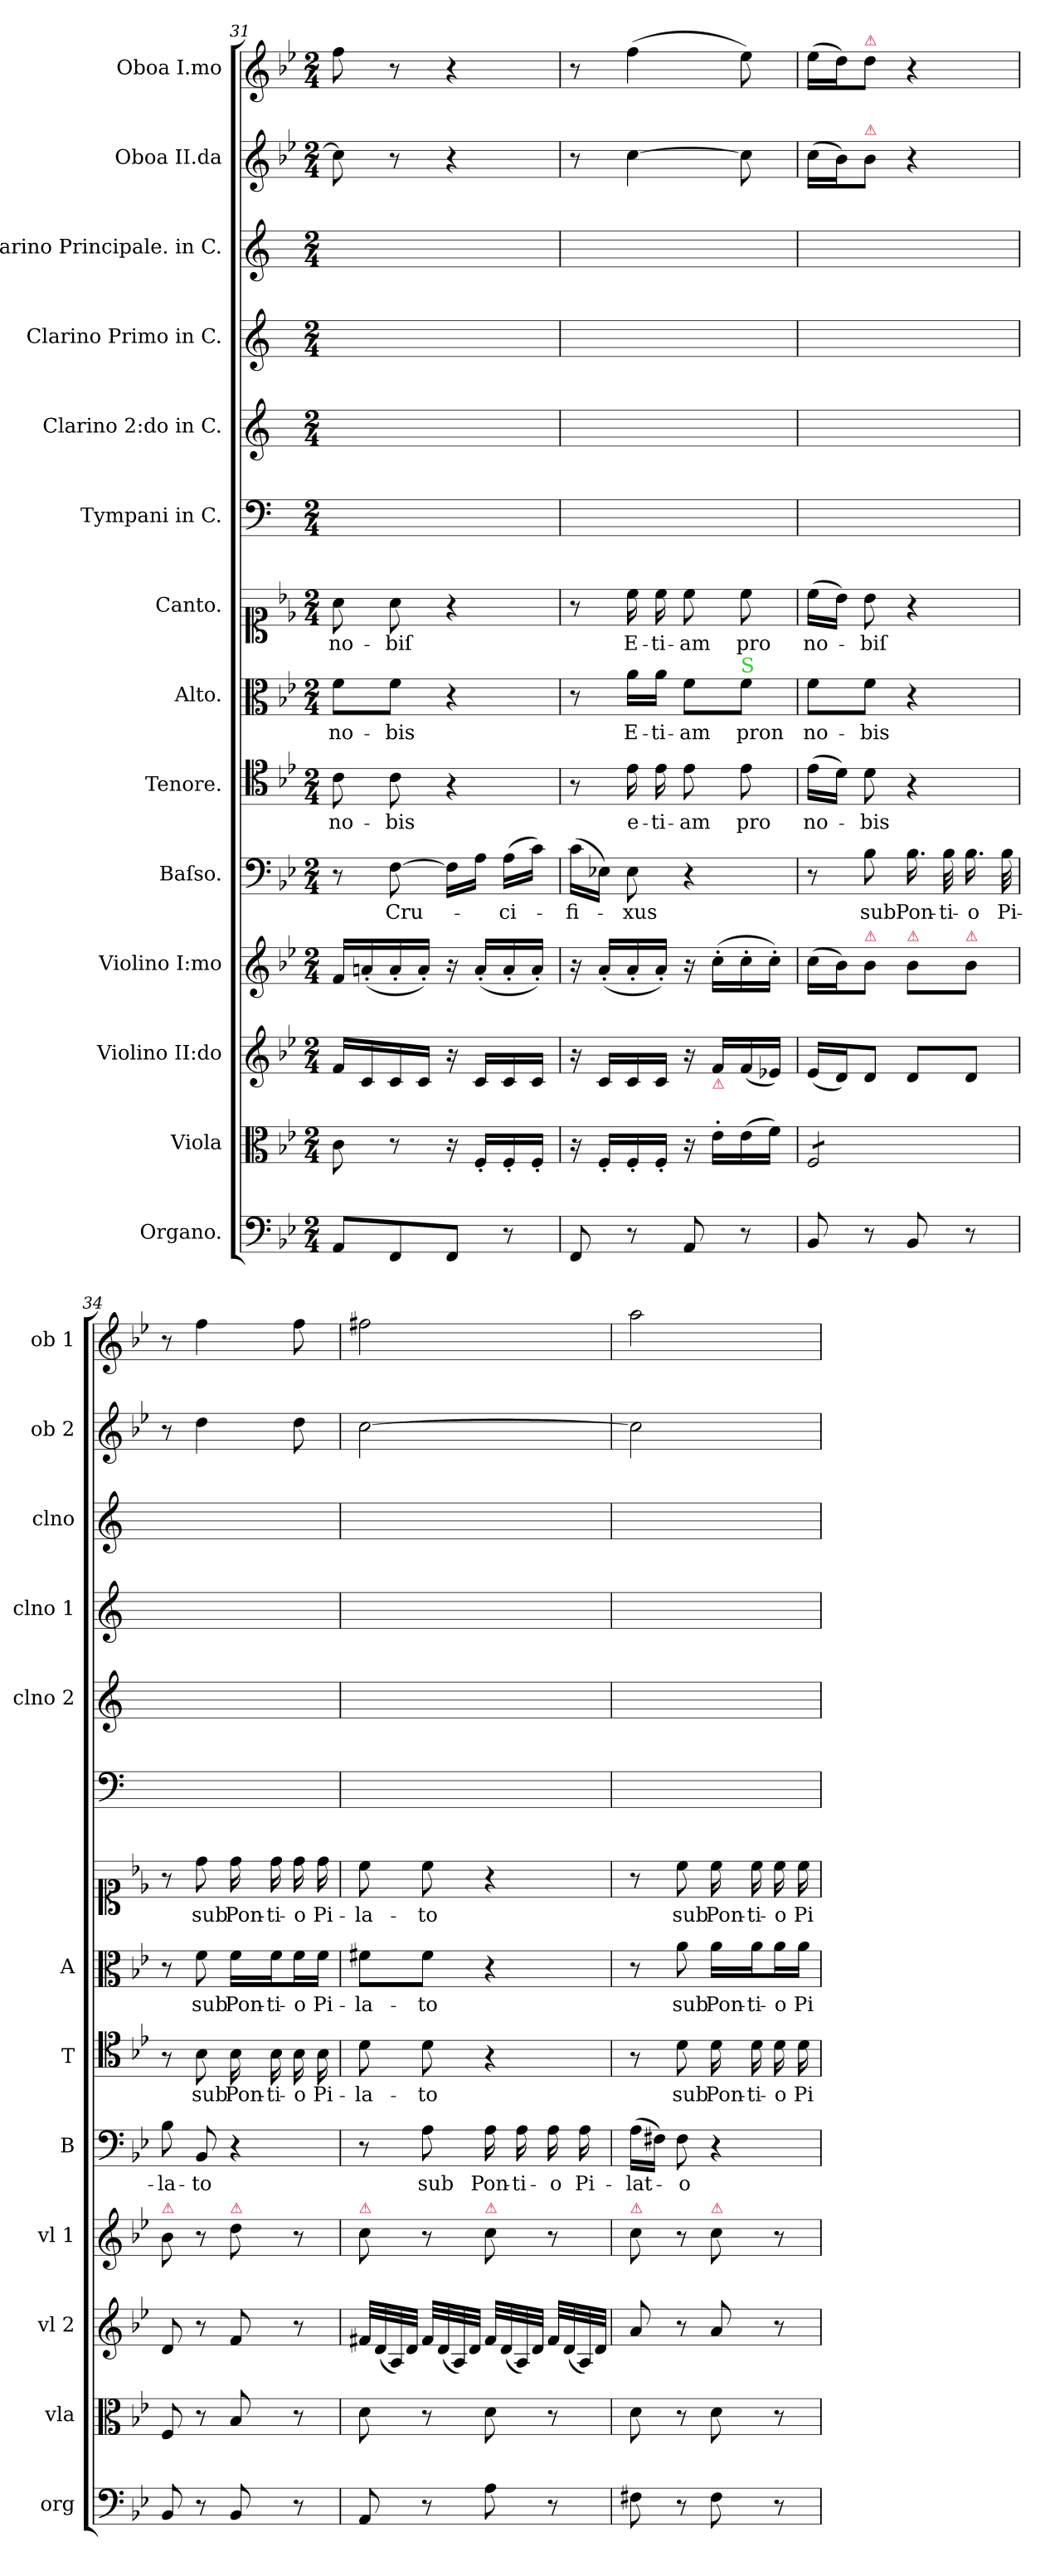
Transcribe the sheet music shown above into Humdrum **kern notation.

**kern	**kern	**kern	**kern	**kern	**text	**kern	**text	**kern	**text	**kern	**text	**kern	**kern	**kern	**kern	**kern	**kern
*part14	*part13	*part12	*part11	*part10	*part10	*part9	*part9	*part8	*part8	*part7	*part7	*part6	*part5	*part4	*part3	*part2	*part1
*staff14	*staff13	*staff12	*staff11	*staff10	*staff10	*staff9	*staff9	*staff8	*staff8	*staff7	*staff7	*staff6	*staff5	*staff4	*staff3	*staff2	*staff1
*I"Organo.	*I"Viola	*I"Violino II:do	*I"Violino I:mo	*I"Baſso.	*	*I"Tenore.	*	*I"Alto.	*	*I"Canto.	*	*I"Tympani in C.	*I"Clarino 2:do in C.	*I"Clarino Primo in C.	*I"Clarino Principale. in C.	*I"Oboa II.da	*I"Oboa I.mo
*I'org	*I'vla	*I'vl 2	*I'vl 1	*I'B	*	*I'T	*	*I'A	*	*	*	*	*I'clno 2	*I'clno 1	*I'clno	*I'ob 2	*I'ob 1
*clefF4	*clefC3	*clefG2	*clefG2	*clefF4	*	*clefC4	*	*clefC3	*	*clefC1	*	*clefF4	*clefG2	*clefG2	*clefG2	*clefG2	*clefG2
*k[b-e-]	*k[b-e-]	*k[b-e-]	*k[b-e-]	*k[b-e-]	*	*k[b-e-]	*	*k[b-e-]	*	*k[b-e-]	*	*k[]	*k[]	*k[]	*k[]	*k[b-e-]	*k[b-e-]
*M2/4	*M2/4	*M2/4	*M2/4	*M2/4	*	*M2/4	*	*M2/4	*	*M2/4	*	*M2/4	*M2/4	*M2/4	*M2/4	*M2/4	*M2/4
=31	=31	=31	=31	=31	=31	=31	=31	=31	=31	=31	=31	=31	=31	=31	=31	=31	=31
8AA/L	8c\	16f/LL	16f/LL	8r	.	8c\	no-	8f\L	no-	8a\	no-	2ryy	2ryy	2ryy	2ryy	8cc\]	8ff\
.	.	16c/	(<16an'</	.	.	.	.	.	.	.	.	.	.	.	.	.	.
!	!	!	!	!	!LO:LY:i	!	!	!	!	!	!	!	!	!	!	!	!
8FF/	8r	16c/	16a'</	[8F\	Cru-	8c\	-bis	8f\J	-bis	8a\	-biſ	.	.	.	.	8r	8r
.	.	16c/JJ	16a'</JJ)	.	.	.	.	.	.	.	.	.	.	.	.	.	.
8FF/J	16r	16r	16r	16F\LL]	.	4r	.	4r	.	4r	.	.	.	.	.	4r	4r
.	16F'</LL	16c/LL	(<16a'</LL	16A\JJ	.	.	.	.	.	.	.	.	.	.	.	.	.
!	!	!	!	!	!LO:LY:i	!	!	!	!	!	!	!	!	!	!	!	!
8r	16F'</	16c/	16a'</	(>16A\LL	-ci-	.	.	.	.	.	.	.	.	.	.	.	.
.	16F'</JJ	16c/JJ	16a'</JJ)	16c\JJ)	.	.	.	.	.	.	.	.	.	.	.	.	.
=32	=32	=32	=32	=32	=32	=32	=32	=32	=32	=32	=32	=32	=32	=32	=32	=32	=32
!	!	!	!	!	!LO:LY:i	!	!	!	!	!	!	!	!	!	!	!	!
8FF/	16r	16r	16r	(>16c\LL	-fi-	8r	.	8r	.	8r	.	2ryy	2ryy	2ryy	2ryy	8r	8r
.	16F'</LL	16c/LL	(<16a'</LL	16E-X\JJ)	.	.	.	.	.	.	.	.	.	.	.	.	.
!	!	!	!	!	!LO:LY:i	!	!	!	!	!	!LO:LY:i	!	!	!	!	!	!
8r	16F'</	16c/	16a'</	8E-\	-xus	16e-\	e-	16a\LL	E-	16cc\	E-	.	.	.	.	[4cc\	(>4ff\
!	!	!	!	!	!	!	!	!	!	!	!LO:LY:i	!	!	!	!	!	!
.	16F'</JJ	16c/JJ	16a'</JJ)	.	.	16e-\	-ti-	16a\JJ	-ti-	16cc\	-ti-	.	.	.	.	.	.
!	!	!	!	!	!	!	!	!	!	!	!LO:LY:i	!	!	!	!	!	!
8AA/	16r	16r	16r	4r	.	8e-\	-am	8f\L	-am	8cc\	-am	.	.	.	.	.	.
!	!	!LO:TX:b:color=crimson:t=⚠	!	!	!	!	!	!	!	!	!	!	!	!	!	!	!
.	16e-'>\LL	16f/LL	(>16cc'>\LL	.	.	.	.	.	.	.	.	.	.	.	.	.	.
!	!	!	!	!	!	!	!	!LO:TX:a:color=limegreen:t=S	!	!	!	!	!	!	!	!	!
!	!	!	!	!	!	!	!	!	!	!	!LO:LY:i	!	!	!	!	!	!
8r	(>16e-\	(<16f/	16cc'>\	.	.	8e-\	pro	8f\J	pron	8cc\	pro	.	.	.	.	8cc\]	8ee-\)
.	16f\JJ)	16e-X/JJ)	16cc'>\JJ)	.	.	.	.	.	.	.	.	.	.	.	.	.	.
=33	=33	=33	=33	=33	=33	=33	=33	=33	=33	=33	=33	=33	=33	=33	=33	=33	=33
!	!	!	!	!	!	!	!	!	!	!	!LO:LY:i	!	!	!	!	!	!
*	*tremolo	*	*	*	*	*	*	*	*	*	*	*	*	*	*	*	*
8BB-/	8F/L	(<16e-/LL	(>16cc\LL	8r	.	(>16e-\LL	no-	8f\L	no-	(>16cc\LL	no-	2ryy	2ryy	2ryy	2ryy	(>16cc\LL	(>16ee-\LL
.	.	16d/J)	16b-\J)	.	.	16d\JJ)	.	.	.	16b-\JJ)	.	.	.	.	.	16b-\J)	16dd\J)
!	!	!	!	!	!	!	!	!	!	!	!	!	!	!	!	!	!LO:TX:a:color=crimson:t=⚠
!	!	!	!	!	!	!	!	!	!	!	!	!	!	!	!	!LO:TX:a:color=crimson:t=⚠	!
!	!	!	!LO:TX:a:color=crimson:t=⚠	!	!	!	!	!	!	!	!	!	!	!	!	!	!
!	!	!	!	!	!	!	!	!	!	!	!LO:LY:i	!	!	!	!	!	!
8r	8F/	8d/J	8b-\J	8B-\	sub	8d\	-bis	8f\J	-bis	8b-\	-biſ	.	.	.	.	8b-\J	8dd\J
!	!	!	!LO:TX:a:color=crimson:t=⚠	!	!	!	!	!	!	!	!	!	!	!	!	!	!
8BB-/	8F/	8d/L	8b-\L	16.B-\	Pon-	4r	.	4r	.	4r	.	.	.	.	.	4r	4r
.	.	.	.	32B-\	ti-	.	.	.	.	.	.	.	.	.	.	.	.
!	!	!	!LO:TX:a:color=crimson:t=⚠	!	!	!	!	!	!	!	!	!	!	!	!	!	!
8r	8F/J	8d/J	8b-\J	16.B-\	-o	.	.	.	.	.	.	.	.	.	.	.	.
*	*Xtremolo	*	*	*	*	*	*	*	*	*	*	*	*	*	*	*	*
.	.	.	.	32B-\	Pi-	.	.	.	.	.	.	.	.	.	.	.	.
=34	=34	=34	=34	=34	=34	=34	=34	=34	=34	=34	=34	=34	=34	=34	=34	=34	=34
!	!	!	!LO:TX:a:color=crimson:t=⚠	!	!	!	!	!	!	!	!	!	!	!	!	!	!
8BB-/	8F/	8d/	8b-\	8B-\	-la-	8r	.	8r	.	8r	.	2ryy	2ryy	2ryy	2ryy	8r	8r
8r	8r	8r	8r	8BB-/	-to	8B-\	sub	8f\	sub	8dd\	sub	.	.	.	.	4dd\	4ff\
!	!	!	!LO:TX:a:color=crimson:t=⚠	!	!	!	!	!	!	!	!	!	!	!	!	!	!
8BB-/	8B-/	8f/	8dd\	4r	.	16B-\	Pon-	16f\LL	Pon-	16dd\	Pon-	.	.	.	.	.	.
.	.	.	.	.	.	16B-\	-ti-	16f\J	-ti-	16dd\	-ti-	.	.	.	.	.	.
8r	8r	8r	8r	.	.	16B-\	-o	16f\L	-o	16dd\	-o	.	.	.	.	8dd\	8ff\
.	.	.	.	.	.	16B-\	Pi-	16f\JJ	Pi-	16dd\	Pi-	.	.	.	.	.	.
=35	=35	=35	=35	=35	=35	=35	=35	=35	=35	=35	=35	=35	=35	=35	=35	=35	=35
!	!	!	!LO:TX:a:color=crimson:t=⚠	!	!	!	!	!	!	!	!	!	!	!	!	!	!
8AA/	8d\	32f#X/LLL	8cc\	8r	.	8d\	-la-	8f#X\L	-la-	8cc\	-la-	2ryy	2ryy	2ryy	2ryy	[2cc\	2ff#X\
.	.	(<32d/	.	.	.	.	.	.	.	.	.	.	.	.	.	.	.
.	.	32A/)	.	.	.	.	.	.	.	.	.	.	.	.	.	.	.
.	.	32d/JJJ	.	.	.	.	.	.	.	.	.	.	.	.	.	.	.
8r	8r	32f#/LLL	8r	8A\	sub	8d\	-to	8f#\J	-to	8cc\	-to	.	.	.	.	.	.
.	.	(<32d/	.	.	.	.	.	.	.	.	.	.	.	.	.	.	.
.	.	32A/)	.	.	.	.	.	.	.	.	.	.	.	.	.	.	.
.	.	32d/JJJ	.	.	.	.	.	.	.	.	.	.	.	.	.	.	.
!	!	!	!LO:TX:a:color=crimson:t=⚠	!	!	!	!	!	!	!	!	!	!	!	!	!	!
8A\	8d\	32f#/LLL	8cc\	16A\	Pon-	4r	.	4r	.	4r	.	.	.	.	.	.	.
.	.	(<32d/	.	.	.	.	.	.	.	.	.	.	.	.	.	.	.
.	.	32A/)	.	16A\	-ti-	.	.	.	.	.	.	.	.	.	.	.	.
.	.	32d/JJJ	.	.	.	.	.	.	.	.	.	.	.	.	.	.	.
8r	8r	32f#/LLL	8r	16A\	-o	.	.	.	.	.	.	.	.	.	.	.	.
.	.	(<32d/	.	.	.	.	.	.	.	.	.	.	.	.	.	.	.
.	.	32A/)	.	16A\	Pi-	.	.	.	.	.	.	.	.	.	.	.	.
.	.	32d/JJJ	.	.	.	.	.	.	.	.	.	.	.	.	.	.	.
=36	=36	=36	=36	=36	=36	=36	=36	=36	=36	=36	=36	=36	=36	=36	=36	=36	=36
!	!	!	!LO:TX:a:color=crimson:t=⚠	!	!	!	!	!	!	!	!	!	!	!	!	!	!
8F#X\	8d\	8a/	8cc\	(>16A\LL	lat-	8r	.	8r	.	8r	.	2ryy	2ryy	2ryy	2ryy	2cc\]	2aa\
.	.	.	.	16F#X\JJ)	.	.	.	.	.	.	.	.	.	.	.	.	.
!	!	!	!	!	!	!	!	!	!LO:LY:i	!	!LO:LY:i	!	!	!	!	!	!
8r	8r	8r	8r	8F#\	-o	8d\	sub	8a\	sub	8cc\	sub	.	.	.	.	.	.
!	!	!	!LO:TX:a:color=crimson:t=⚠	!	!	!	!	!	!	!	!	!	!	!	!	!	!
!	!	!	!	!	!	!	!	!	!LO:LY:i	!	!LO:LY:i	!	!	!	!	!	!
8F#\	8d\	8a/	8cc\	4r	.	16d\	Pon-	16a\LL	Pon-	16cc\	Pon-	.	.	.	.	.	.
!	!	!	!	!	!	!	!	!	!LO:LY:i	!	!LO:LY:i	!	!	!	!	!	!
.	.	.	.	.	.	16d\	-ti-	16a\J	-ti-	16cc\	-ti-	.	.	.	.	.	.
!	!	!	!	!	!	!	!	!	!LO:LY:i	!	!LO:LY:i	!	!	!	!	!	!
8r	8r	8r	8r	.	.	16d\	-o	16a\L	-o	16cc\	-o	.	.	.	.	.	.
!	!	!	!	!	!	!	!	!	!LO:LY:i	!	!LO:LY:i	!	!	!	!	!	!
.	.	.	.	.	.	16d\	Pi-	16a\JJ	Pi-	16cc\	Pi-	.	.	.	.	.	.
=	=	=	=	=	=	=	=	=	=	=	=	=	=	=	=	=	=
*-	*-	*-	*-	*-	*-	*-	*-	*-	*-	*-	*-	*-	*-	*-	*-	*-	*-
